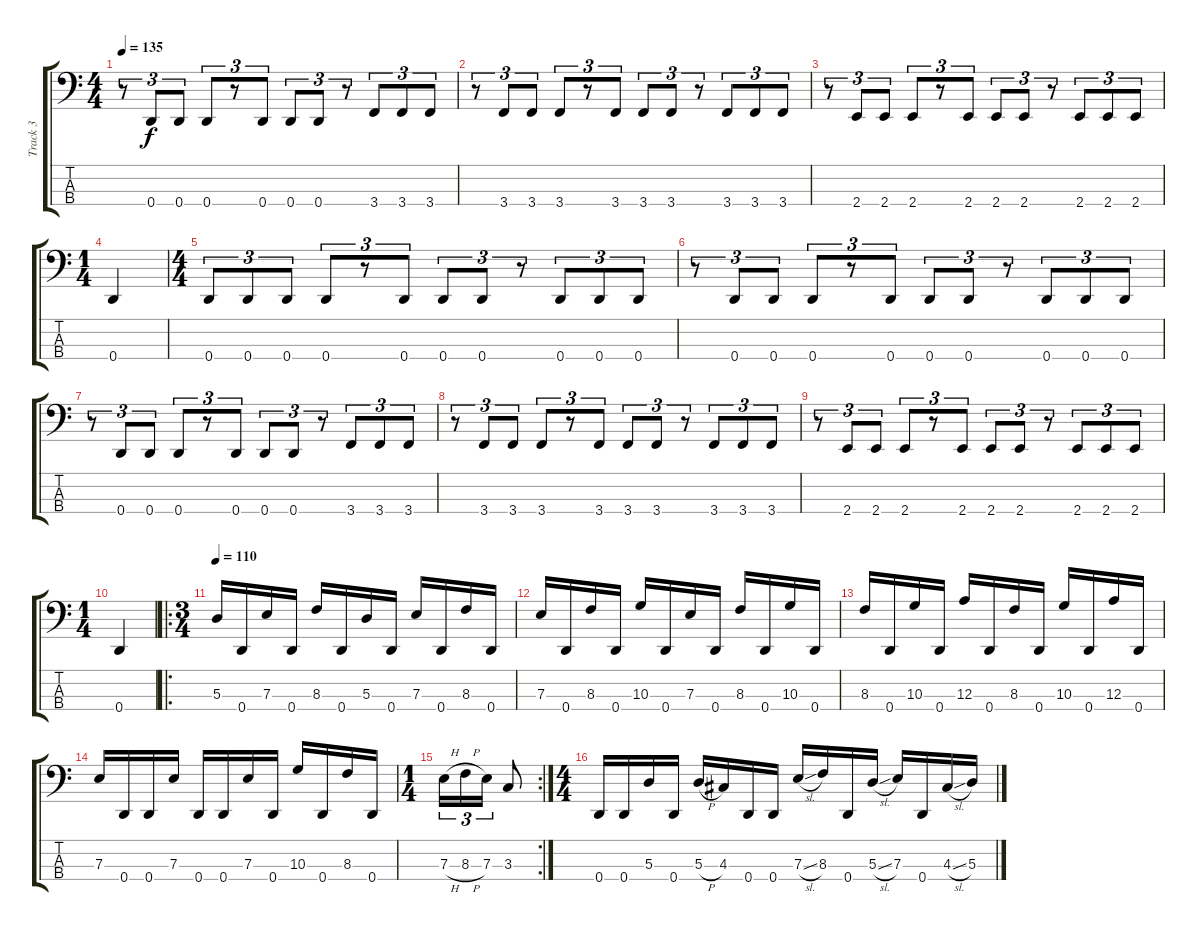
\track ("Track 3" "Track 3") {instrument electricbasspick}
\staff {score tabs}
\tuning (G2 D2 A1 D1) {hide}
\ts (4 4)
\tempo 135
\clef f4
\ks c
r.8{tu (3 2) dy f} 0.4.8{tu (3 2)} 0.4.8{tu (3 2)} 0.4.8{tu (3 2)} r.8{tu (3 2)} 0.4.8{tu (3 2)} 0.4.8{tu (3 2)} 0.4.8{tu (3 2)} r.8{tu (3 2)} 3.4.8{tu (3 2)} 3.4.8{tu (3 2)} 3.4.8{tu (3 2)} |
r.8{tu (3 2)} 3.4.8{tu (3 2)} 3.4.8{tu (3 2)} 3.4.8{tu (3 2)} r.8{tu (3 2)} 3.4.8{tu (3 2)} 3.4.8{tu (3 2)} 3.4.8{tu (3 2)} r.8{tu (3 2)} 3.4.8{tu (3 2)} 3.4.8{tu (3 2)} 3.4.8{tu (3 2)} |
r.8{tu (3 2)} 2.4.8{tu (3 2)} 2.4.8{tu (3 2)} 2.4.8{tu (3 2)} r.8{tu (3 2)} 2.4.8{tu (3 2)} 2.4.8{tu (3 2)} 2.4.8{tu (3 2)} r.8{tu (3 2)} 2.4.8{tu (3 2)} 2.4.8{tu (3 2)} 2.4.8{tu (3 2)} |
\ts (1 4)
0.4.4 |
\ts (4 4)
0.4.8{tu (3 2)} 0.4.8{tu (3 2)} 0.4.8{tu (3 2)} 0.4.8{tu (3 2)} r.8{tu (3 2)} 0.4.8{tu (3 2)} 0.4.8{tu (3 2)} 0.4.8{tu (3 2)} r.8{tu (3 2)} 0.4.8{tu (3 2)} 0.4.8{tu (3 2)} 0.4.8{tu (3 2)} |
r.8{tu (3 2)} 0.4.8{tu (3 2)} 0.4.8{tu (3 2)} 0.4.8{tu (3 2)} r.8{tu (3 2)} 0.4.8{tu (3 2)} 0.4.8{tu (3 2)} 0.4.8{tu (3 2)} r.8{tu (3 2)} 0.4.8{tu (3 2)} 0.4.8{tu (3 2)} 0.4.8{tu (3 2)} |
r.8{tu (3 2)} 0.4.8{tu (3 2)} 0.4.8{tu (3 2)} 0.4.8{tu (3 2)} r.8{tu (3 2)} 0.4.8{tu (3 2)} 0.4.8{tu (3 2)} 0.4.8{tu (3 2)} r.8{tu (3 2)} 3.4.8{tu (3 2)} 3.4.8{tu (3 2)} 3.4.8{tu (3 2)} |
r.8{tu (3 2)} 3.4.8{tu (3 2)} 3.4.8{tu (3 2)} 3.4.8{tu (3 2)} r.8{tu (3 2)} 3.4.8{tu (3 2)} 3.4.8{tu (3 2)} 3.4.8{tu (3 2)} r.8{tu (3 2)} 3.4.8{tu (3 2)} 3.4.8{tu (3 2)} 3.4.8{tu (3 2)} |
r.8{tu (3 2)} 2.4.8{tu (3 2)} 2.4.8{tu (3 2)} 2.4.8{tu (3 2)} r.8{tu (3 2)} 2.4.8{tu (3 2)} 2.4.8{tu (3 2)} 2.4.8{tu (3 2)} r.8{tu (3 2)} 2.4.8{tu (3 2)} 2.4.8{tu (3 2)} 2.4.8{tu (3 2)} |
\ts (1 4)
0.4.4 |
\ro
\ts (3 4)
\tempo 110
5.3.16 0.4.16 7.3.16 0.4.16 8.3.16 0.4.16 5.3.16 0.4.16 7.3.16 0.4.16 8.3.16 0.4.16 |
7.3.16 0.4.16 8.3.16 0.4.16 10.3.16 0.4.16 7.3.16 0.4.16 8.3.16 0.4.16 10.3.16 0.4.16 |
8.3.16 0.4.16 10.3.16 0.4.16 12.3.16 0.4.16 8.3.16 0.4.16 10.3.16 0.4.16 12.3.16 0.4.16 |
7.3.16 0.4.16 0.4.16 7.3.16 0.4.16 0.4.16 7.3.16 0.4.16 10.3.16 0.4.16 8.3.16 0.4.16 |
\rc 2
\ts (1 4)
7.3{h}.16{tu (3 2)} 8.3{h}.16{tu (3 2)} 7.3.16{tu (3 2)} 3.3.8 |
\ts (4 4)
0.4.16 0.4.16 5.3.16 0.4.16 5.3{h}.16 4.3.16 0.4.16 0.4.16 7.3{sl}.16 8.3.16 0.4.16 5.3{sl}.16 7.3.16 0.4.16 4.3{sl}.16 5.3.16
